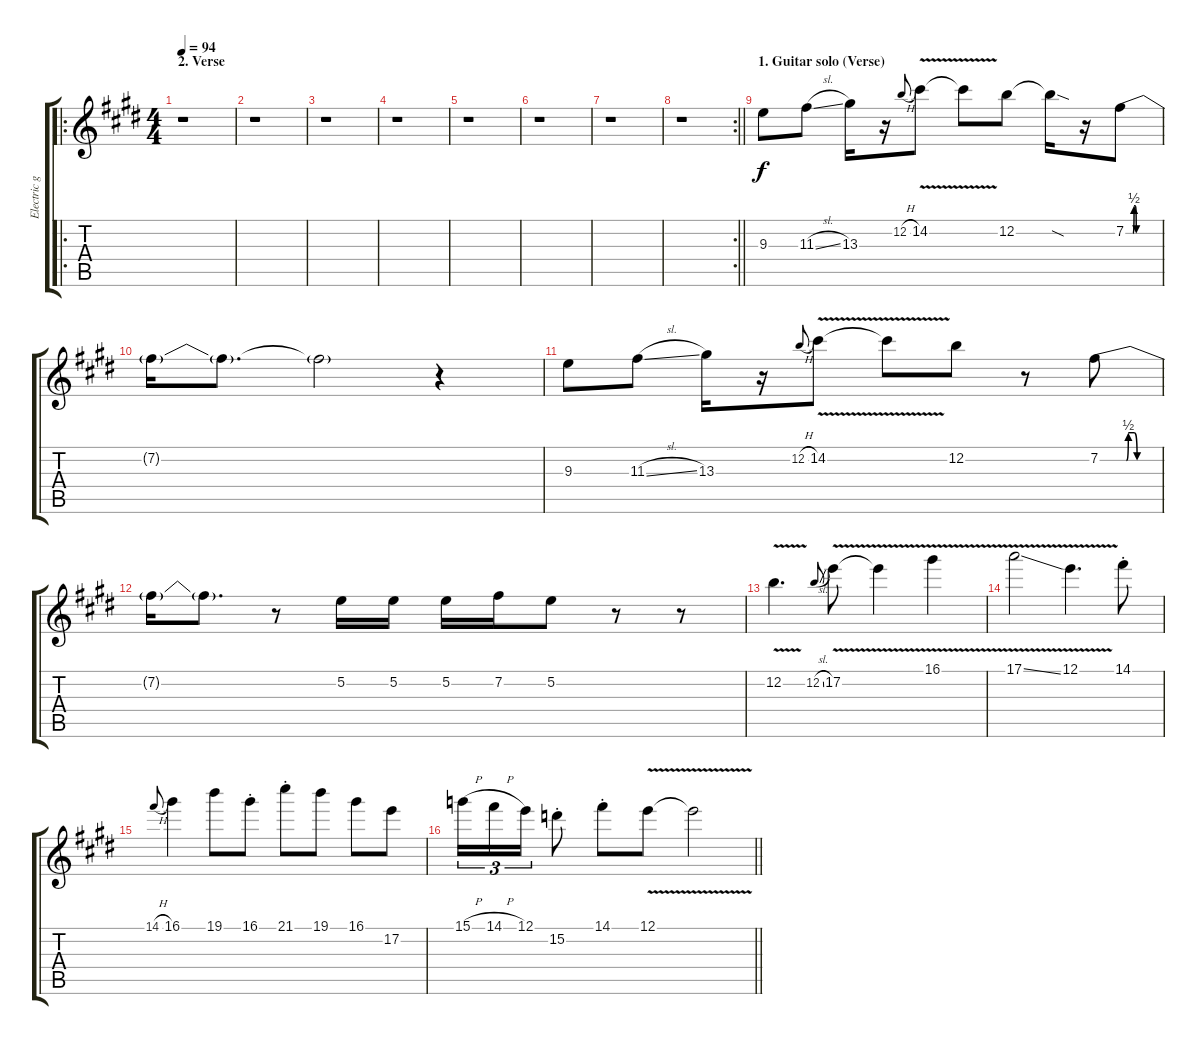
\track ("Electric guitar: 1. solo, High" "Electric g") {instrument overdrivenguitar}
\staff {score tabs}
\tuning (E4 B3 G3 D3 A2 E2) {hide}
\ro
\ts (4 4)
\section ("" "2. Verse")
\tempo 94
\clef g2
\ks e
r.1{dy f} |
r.1 |
r.1 |
r.1 |
r.1 |
r.1 |
r.1 |
\rc 2
\barLineRight lightlight
r.1 |
\section ("" "1. Guitar solo (Verse)")
9.3.8 11.3{sl}.8 13.3.16 r.16 12.2{h}.8{gr onbeat} 14.2{v}.8 14.2{v t}.8 12.2.8 12.2{sod t}.16 r.16 7.2{be (custom 0 0 13 0 15 2 17 2 19 0 60 0)}.8 |
7.2{t}.16 7.2{t}.8{d} 7.2{t}.2 r.4 |
9.3.8 11.3{sl}.8 13.3.16 r.16 12.2{h}.8{gr onbeat} 14.2{v}.8 14.2{v t}.8 12.2.8 r.8 7.2{be (custom 0 0 27 0 29 2 35 2 38 0 60 0)}.8 |
7.2{t}.16 7.2{t}.8{d} r.8 5.2.16 5.2.16 5.2.16 7.2.16 5.2.8 r.8 r.8 |
12.2{v}.4{d} 12.2{sl}.8{gr onbeat} 17.2{v}.8 17.2{v t}.4 16.1{v}.4 |
17.1{v ss}.2 12.1{v}.4{d} 14.1{st}.8 |
14.1{h}.8{gr onbeat} 16.1.4 19.1.8 16.1{st}.8 21.1{st}.8 19.1.8 16.1.8 17.2.8 |
\barLineRight lightlight
15.1{h}.16{tu (3 2)} 14.1{h}.16{tu (3 2)} 12.1.16{tu (3 2)} 15.2{st}.8 14.1{st}.8 12.1{v}.8 12.1{t}.2
